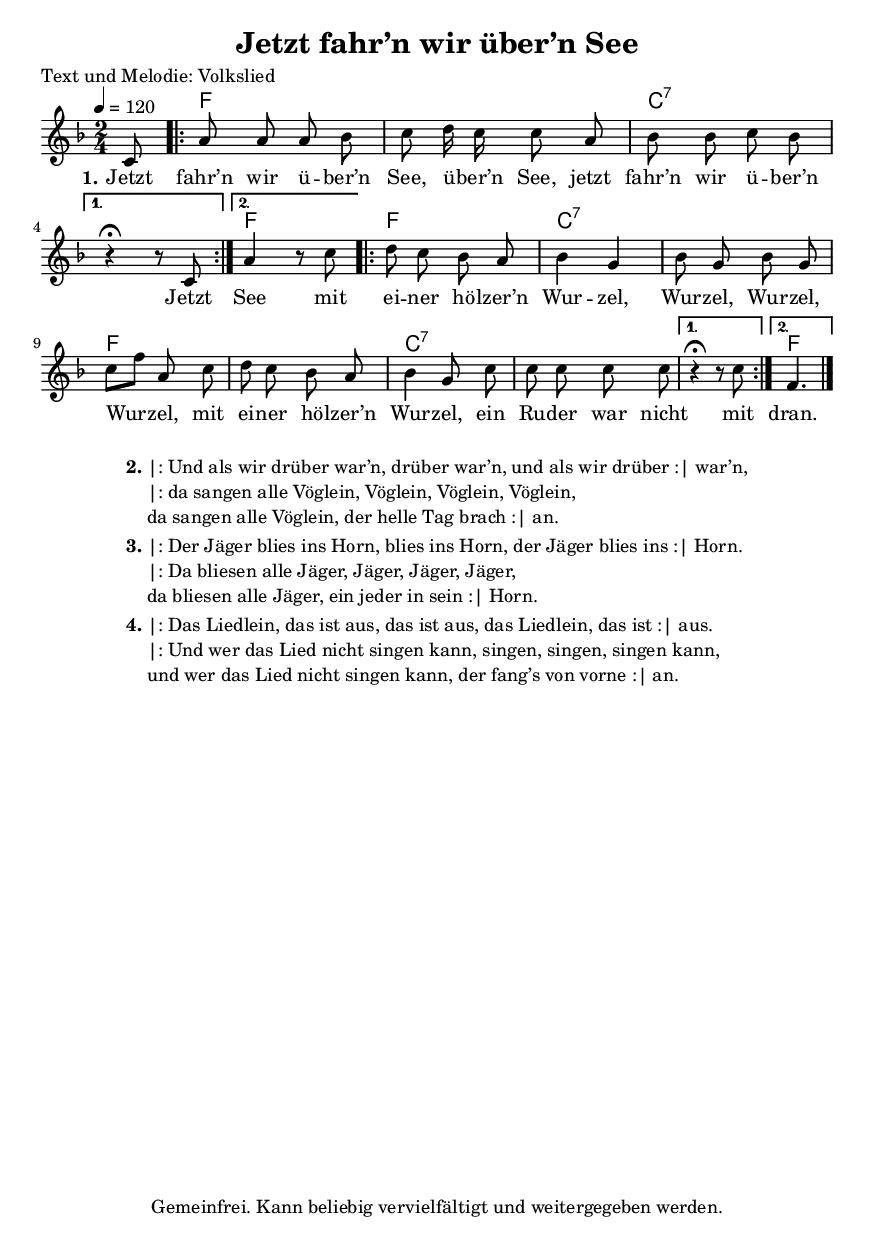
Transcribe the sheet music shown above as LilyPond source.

% Dieses Notenblatt wurde erstellt von Carsten Urbach [http://www.carsten-urbach.eu]
%
% Kontakt: curbach@gmx.de
%
% geringfügige Änderungen von Hauke Rehr

\include "deutsch.ly"
\include "default.ly"

\version "2.12.3"
\header {
  title = "Jetzt fahr’n wir über’n See"
  poet = "Text und Melodie: Volkslied"
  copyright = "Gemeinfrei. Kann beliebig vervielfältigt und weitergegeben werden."
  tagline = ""
id="149b561fc1c1cdbc767c98faffede074c7645922"
}

#(set-global-staff-size 16)

akkorde = \chordmode {
  \partial 8 s8
  \repeat volta 2 {
    d2 s2 a2:7
  }
  \alternative {
    { s2 }
    { d2 }
  }
  \repeat volta 2 {
    d2 a2:7 s2 d2 s2 a2:7 s2
  }
  \alternative {
    {s2}
    {\partial 4. d4.}
  }
}

melodie = \relative c' {
  \partial 8
  a8 |
  \repeat volta 2 {
    fis'8 fis fis g |
    a h16 a  a8 fis |
    g g a g
  }
  \alternative {
    { r4\fermata r8 a,8 | }
    {fis'4 r8 a8 | }
  }
  \repeat volta 2 {
    h8 a g fis |
    g4 e |
    g8 e g e |
    a[ d] fis, a |
    h a g fis |
    g4 e8 a8 |
    a8 a8 a8 a8 |
  }
  \alternative {
    {r4\fermata r8 a8 }
    {\partial 4. d,4. \bar "|."}
  }
}

text = \lyricmode {
  \set stanza = "1."
  Jetzt
  fahr’n wir ü -- ber’n See, ü -- ber’n See, jetzt fahr’n wir ü -- ber’n
  Jetzt
  See mit
  ei -- ner hö -- lzer’n Wur -- zel, Wur -- zel, Wur -- zel, Wur -- zel,
  mit ei -- ner hö -- lzer’n Wur -- zel, ein Ru -- der war nicht
  mit
  dran.
}

\score {
  \transpose d f
  <<
    \new ChordNames { \akkorde }
    \new Voice = "Lied" {
      \clef "treble"
      \time 2/4
      \key d \major
      \tempo 4 = 120
      \autoBeamOff
      \melodie
    }
    \new Lyrics \lyricsto "Lied" { \text }
  >>
 \layout {}
}

\score {
  \unfoldRepeats
  \transpose d f
  <<
    \new ChordNames { \akkorde }
    \new Voice = "Lied" {
      \clef "treble"
      \time 2/4
      \key d \major
      \tempo 4 = 120
      \autoBeamOff
      \melodie
    }
  >>
 \midi {}
}


\markup {
  \fill-line {
    \column {
      \line {
        \bold "2."
        \column {
          "|: Und als wir drüber war’n, drüber war’n, und als wir drüber :| war’n,"
          "|: da sangen alle Vöglein, Vöglein, Vöglein, Vöglein,"
          "da sangen alle Vöglein, der helle Tag brach :| an."
        }
      }
      \hspace #0.1
      \line {
        \bold "3."
        \column {
          "|: Der Jäger blies ins Horn, blies ins Horn, der Jäger blies ins :| Horn."
          "|: Da bliesen alle Jäger, Jäger, Jäger, Jäger,"
          "da bliesen alle Jäger, ein jeder in sein :| Horn."
        }
      }
      \hspace #0.1
      \line {
        \bold "4."
        \column {
          "|: Das Liedlein, das ist aus, das ist aus, das Liedlein, das ist :| aus."
          "|: Und wer das Lied nicht singen kann, singen, singen, singen kann,"
          "und wer das Lied nicht singen kann, der fang’s von vorne :| an."
        }
      }
    }
  }
}

 % some settings % vim: sw=2 et
